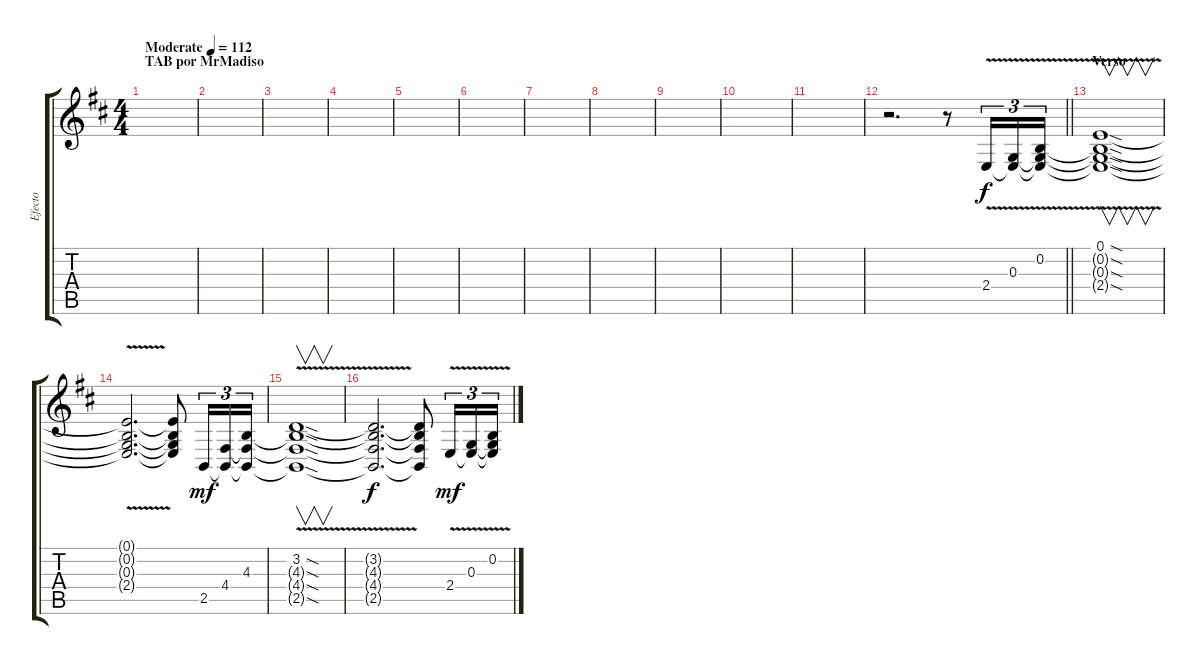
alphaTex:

\track ("Efecto" "Efecto") {instrument synthbrass1}
\staff {score tabs}
\tuning (E4 B3 G3 D3 A2 E2) {hide}
\ts (4 4)
\section ("" "TAB por MrMadiso")
\tempo (112 "Moderate")
\clef g2
\ks d
|
|
|
|
|
|
|
|
|
|
|
\barLineRight lightlight
r.2{d} r.8 2.4{v}.16{tu (3 2)} (0.3{v} 2.4{t}).16{tu (3 2)} (0.2{v} 0.3{t} 2.4{t}).16{tu (3 2)} |
\section ("" "Verso")
(0.1{v sod} 0.2{v sod t} 0.3{v sod t} 2.4{v sod t}).1{v volume 4} |
(0.1{t} 0.2{t} 0.3{t} 2.4{t}).2{d dy f} (0.1{t} 0.2{t} 0.3{t} 2.4{t}).8 2.5.16{tu (3 2) dy mf volume 13} (4.4 2.5{t}).16{tu (3 2)} (4.3 4.4{t} 2.5{t}).16{tu (3 2)} |
(3.2{v sod} 4.3{v sod t} 4.4{v sod t} 2.5{v sod t}).1{v volume 4} |
(3.2{t} 4.3{t} 4.4{t} 2.5{t}).2{d dy f} (3.2{t} 4.3{t} 4.4{t} 2.5{t}).8 2.4{v}.16{tu (3 2) dy mf volume 13} (0.3{v} 2.4{t}).16{tu (3 2)} (0.2{v} 0.3{t} 2.4{t}).16{tu (3 2)}
